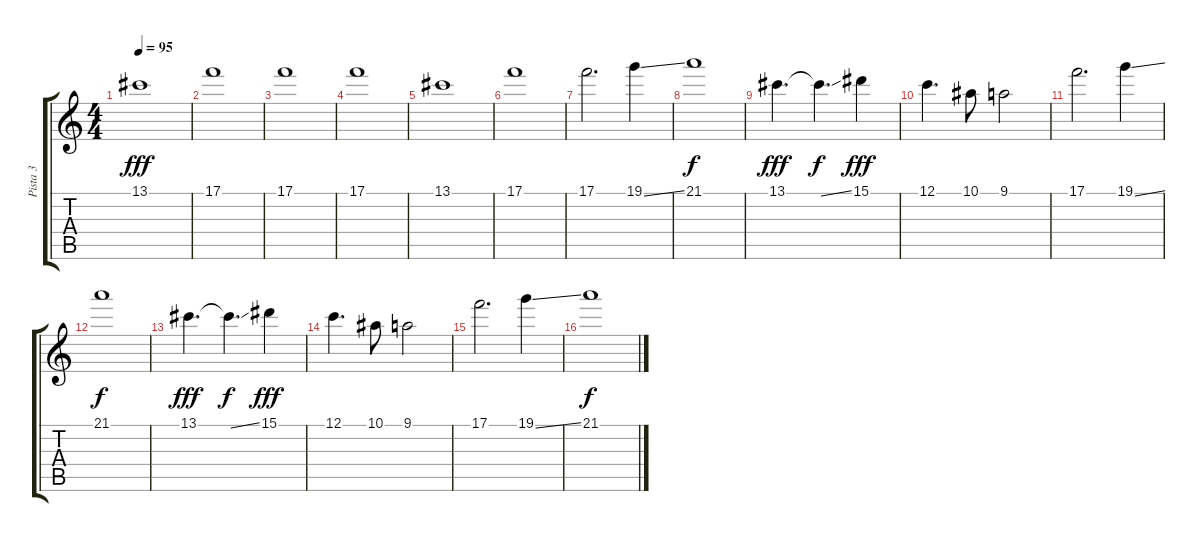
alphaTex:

\track ("Pista 3" "Pista 3") {instrument overdrivenguitar}
\staff {score tabs}
\tuning (C4 G3 Eb3 Bb2 F2 C2) {hide}
\ts (4 4)
\tempo 95
\clef g2
\ks c
13.1.1{dy fff} |
17.1.1 |
17.1.1 |
17.1.1 |
13.1.1 |
17.1.1 |
17.1.2{d} 19.1{ss}.4 |
21.1.1{dy f} |
13.1.4{d dy fff} 13.1{ss t}.4{d dy f} 15.1.4{dy fff} |
12.1.4{d} 10.1.8 9.1.2 |
17.1.2{d} 19.1{ss}.4 |
21.1.1{dy f} |
13.1.4{d dy fff} 13.1{ss t}.4{d dy f} 15.1.4{dy fff} |
12.1.4{d} 10.1.8 9.1.2 |
17.1.2{d} 19.1{ss}.4 |
21.1.1{dy f}
